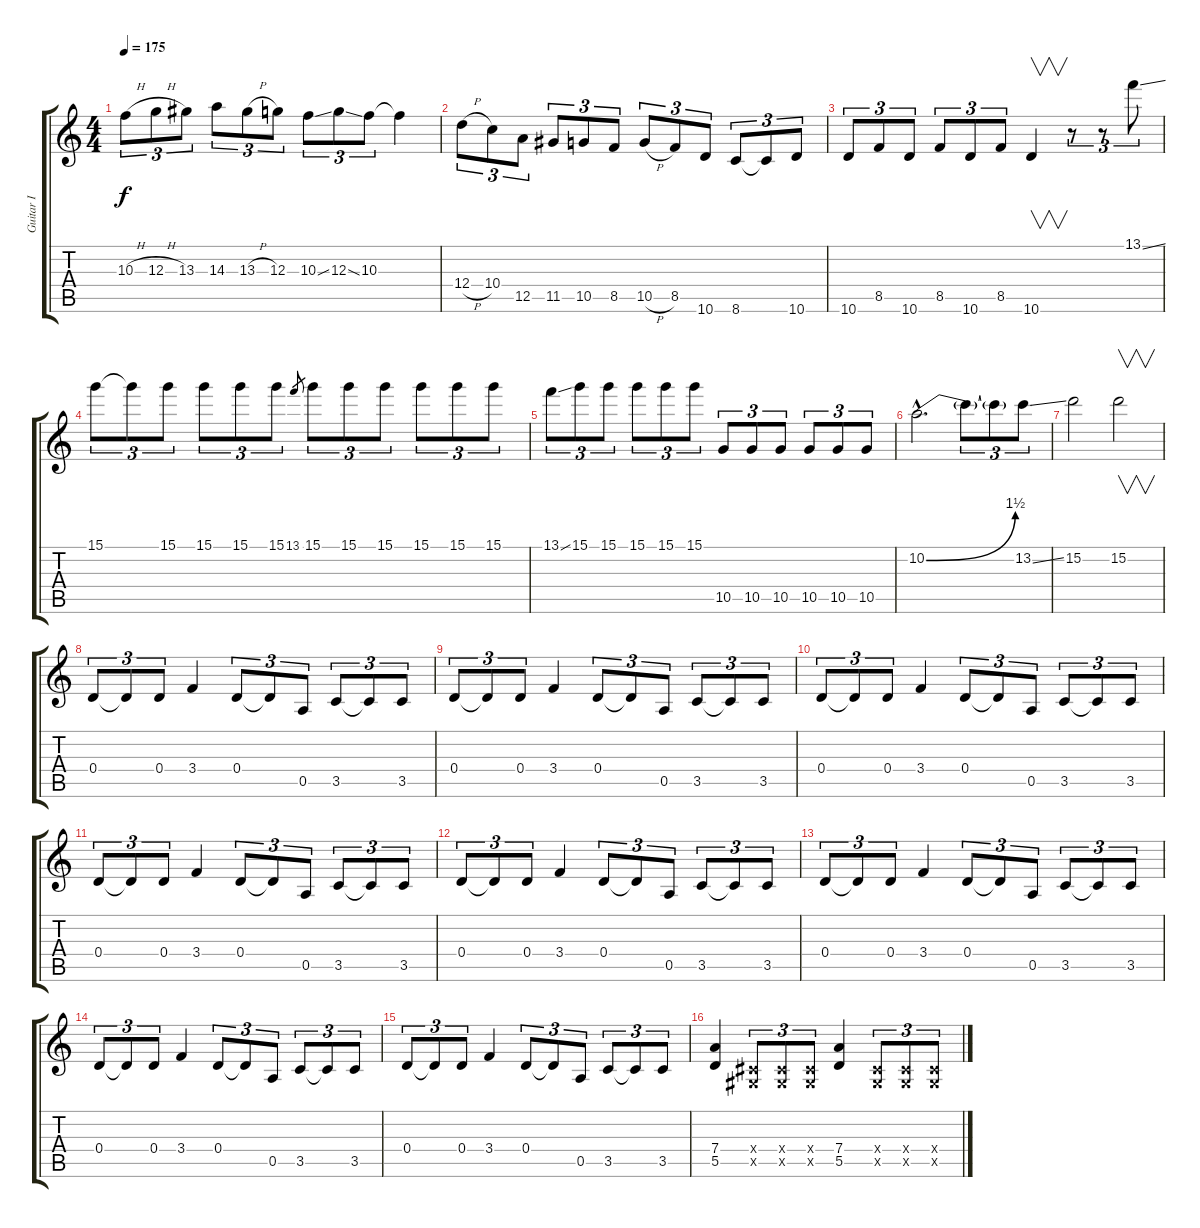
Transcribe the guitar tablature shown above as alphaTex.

\track ("Guitar I" "Guitar I") {instrument overdrivenguitar}
\staff {score tabs}
\tuning (E4 B3 G3 D3 A2 E2) {hide}
\ts (4 4)
\tempo 175
\clef g2
\ks c
10.3{h}.8{tu (3 2) dy f} 12.3{h}.8{tu (3 2)} 13.3.8{tu (3 2)} 14.3.8{tu (3 2)} 13.3{h}.8{tu (3 2)} 12.3.8{tu (3 2)} 10.3{ss}.8{tu (3 2)} 12.3{ss}.8{tu (3 2)} 10.3.8{tu (3 2)} 10.3{t}.4 |
12.4{h}.8{tu (3 2)} 10.4.8{tu (3 2)} 12.5.8{tu (3 2)} 11.5.8{tu (3 2)} 10.5.8{tu (3 2)} 8.5.8{tu (3 2)} 10.5{h}.8{tu (3 2)} 8.5.8{tu (3 2)} 10.6.8{tu (3 2)} 8.6.8{tu (3 2)} 8.6{t}.8{tu (3 2)} 10.6.8{tu (3 2)} |
10.6.8{tu (3 2)} 8.5.8{tu (3 2)} 10.6.8{tu (3 2)} 8.5.8{tu (3 2)} 10.6.8{tu (3 2)} 8.5.8{tu (3 2)} 10.6.4{v} r.8{tu (3 2)} r.8{tu (3 2)} 13.1{ss}.8{tu (3 2)} |
15.1.8{tu (3 2)} 15.1{t}.8{tu (3 2)} 15.1.8{tu (3 2)} 15.1.8{tu (3 2)} 15.1.8{tu (3 2)} 15.1.8{tu (3 2)} 13.1.8{gr} 15.1.8{tu (3 2)} 15.1.8{tu (3 2)} 15.1.8{tu (3 2)} 15.1.8{tu (3 2)} 15.1.8{tu (3 2)} 15.1.8{tu (3 2)} |
13.1{ss}.8{tu (3 2)} 15.1.8{tu (3 2)} 15.1.8{tu (3 2)} 15.1.8{tu (3 2)} 15.1.8{tu (3 2)} 15.1.8{tu (3 2)} 10.5.8{tu (3 2)} 10.5.8{tu (3 2)} 10.5.8{tu (3 2)} 10.5.8{tu (3 2)} 10.5.8{tu (3 2)} 10.5.8{tu (3 2)} |
10.2{be (bend 0 0 60 6) hac}.2{d} 10.2{t}.8{tu (3 2)} 10.2{t}.8{tu (3 2)} 13.2{ss}.8{tu (3 2)} |
15.2.2 15.2.2{v} |
0.4.8{tu (3 2) volume 10} 0.4{t}.8{tu (3 2)} 0.4.8{tu (3 2)} 3.4.4 0.4.8{tu (3 2)} 0.4{t}.8{tu (3 2)} 0.5.8{tu (3 2)} 3.5.8{tu (3 2)} 3.5{t}.8{tu (3 2)} 3.5.8{tu (3 2)} |
0.4.8{tu (3 2)} 0.4{t}.8{tu (3 2)} 0.4.8{tu (3 2)} 3.4.4 0.4.8{tu (3 2)} 0.4{t}.8{tu (3 2)} 0.5.8{tu (3 2)} 3.5.8{tu (3 2)} 3.5{t}.8{tu (3 2)} 3.5.8{tu (3 2)} |
0.4.8{tu (3 2)} 0.4{t}.8{tu (3 2)} 0.4.8{tu (3 2)} 3.4.4 0.4.8{tu (3 2)} 0.4{t}.8{tu (3 2)} 0.5.8{tu (3 2)} 3.5.8{tu (3 2)} 3.5{t}.8{tu (3 2)} 3.5.8{tu (3 2)} |
0.4.8{tu (3 2)} 0.4{t}.8{tu (3 2)} 0.4.8{tu (3 2)} 3.4.4 0.4.8{tu (3 2)} 0.4{t}.8{tu (3 2)} 0.5.8{tu (3 2)} 3.5.8{tu (3 2)} 3.5{t}.8{tu (3 2)} 3.5.8{tu (3 2)} |
0.4.8{tu (3 2)} 0.4{t}.8{tu (3 2)} 0.4.8{tu (3 2)} 3.4.4 0.4.8{tu (3 2)} 0.4{t}.8{tu (3 2)} 0.5.8{tu (3 2)} 3.5.8{tu (3 2)} 3.5{t}.8{tu (3 2)} 3.5.8{tu (3 2)} |
0.4.8{tu (3 2)} 0.4{t}.8{tu (3 2)} 0.4.8{tu (3 2)} 3.4.4 0.4.8{tu (3 2)} 0.4{t}.8{tu (3 2)} 0.5.8{tu (3 2)} 3.5.8{tu (3 2)} 3.5{t}.8{tu (3 2)} 3.5.8{tu (3 2)} |
0.4.8{tu (3 2)} 0.4{t}.8{tu (3 2)} 0.4.8{tu (3 2)} 3.4.4 0.4.8{tu (3 2)} 0.4{t}.8{tu (3 2)} 0.5.8{tu (3 2)} 3.5.8{tu (3 2)} 3.5{t}.8{tu (3 2)} 3.5.8{tu (3 2)} |
0.4.8{tu (3 2)} 0.4{t}.8{tu (3 2)} 0.4.8{tu (3 2)} 3.4.4 0.4.8{tu (3 2)} 0.4{t}.8{tu (3 2)} 0.5.8{tu (3 2)} 3.5.8{tu (3 2)} 3.5{t}.8{tu (3 2)} 3.5.8{tu (3 2)} |
(7.4 5.5).4 (-1.4{x} -1.5{x}).8{tu (3 2)} (-1.4{x} -1.5{x}).8{tu (3 2)} (-1.4{x} -1.5{x}).8{tu (3 2)} (7.4 5.5).4 (-1.4{x} -1.5{x}).8{tu (3 2)} (-1.4{x} -1.5{x}).8{tu (3 2)} (-1.4{x} -1.5{x}).8{tu (3 2)}
